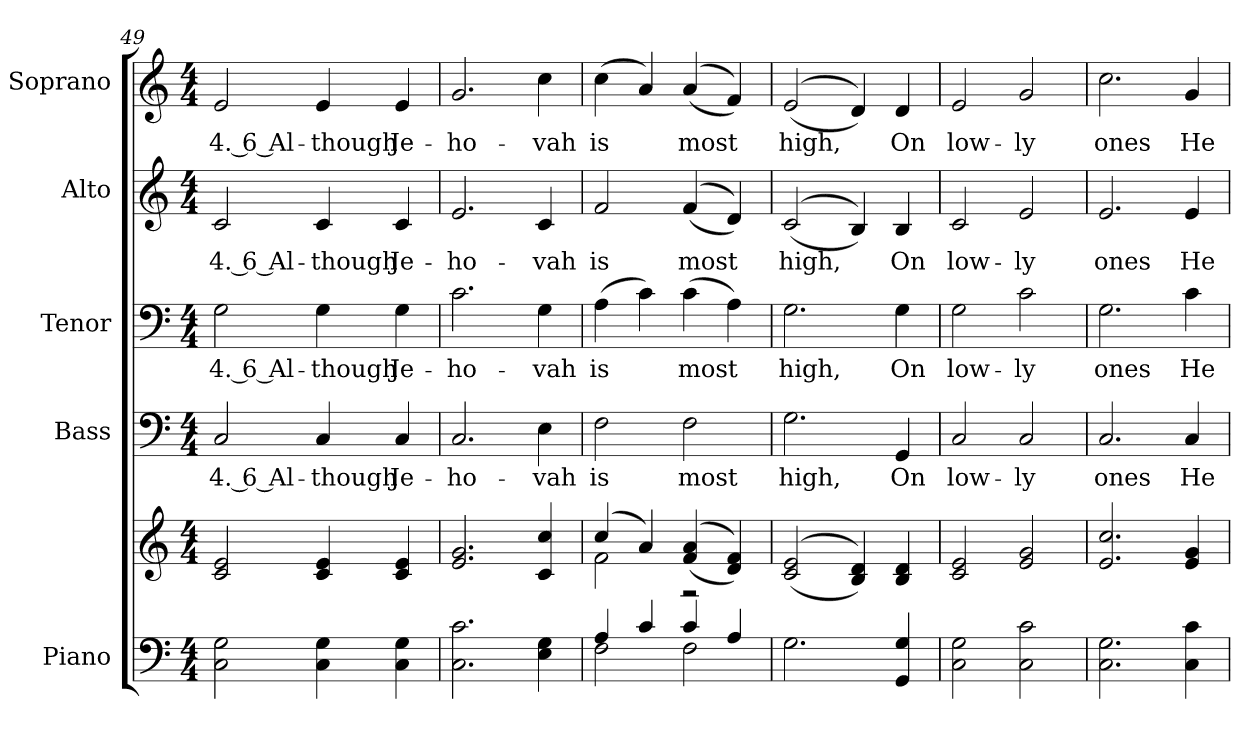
**kern	**kern	**kern	**text	**kern	**text	**kern	**text	**kern	**text
*part5	*part5	*part4	*part4	*part3	*part3	*part2	*part2	*part1	*part1
*staff6	*staff5	*staff4	*staff4	*staff3	*staff3	*staff2	*staff2	*staff1	*staff1
*I"Piano	*	*I"Bass	*	*I"Tenor	*	*I"Alto	*	*I"Soprano	*
*I'Pno.	*	*I'B.	*	*I'T.	*	*I'A.	*	*I'S.	*
!!LO:PB:g=z
*clefF4	*clefG2	*clefF4	*	*clefF4	*	*clefG2	*	*clefG2	*
*k[]	*k[]	*k[]	*	*k[]	*	*k[]	*	*k[]	*
*C:	*C:	*C:	*	*C:	*	*C:	*	*C:	*
*M4/4	*M4/4	*M4/4	*	*M4/4	*	*M4/4	*	*M4/4	*
=49	=49	=49	=49	=49	=49	=49	=49	=49	=49
!	!	!	!LO:LY:b:color=#000000	!	!	!	!	!	!
!	!	!	!	!	!LO:LY:b:color=#000000	!	!	!	!
!	!	!	!	!	!	!	!LO:LY:b:color=#000000	!	!
!	!	!	!	!	!	!	!	!	!LO:LY:b:color=#000000
2Ci\ 2Gi	2ci/ 2ei	2Ci/	4. 6 Al-	2Gi\	4. 6 Al-	2ci/	4. 6 Al-	2ei/	4. 6 Al-
!	!	!	!LO:LY:b:color=#000000	!	!	!	!	!	!
!	!	!	!	!	!LO:LY:b:color=#000000	!	!	!	!
!	!	!	!	!	!	!	!LO:LY:b:color=#000000	!	!
!	!	!	!	!	!	!	!	!	!LO:LY:b:color=#000000
4Ci\ 4Gi	4ci/ 4ei	4Ci/	-though	4Gi\	-though	4ci/	-though	4ei/	-though
!	!	!	!LO:LY:b:color=#000000	!	!	!	!	!	!
!	!	!	!	!	!LO:LY:b:color=#000000	!	!	!	!
!	!	!	!	!	!	!	!LO:LY:b:color=#000000	!	!
!	!	!	!	!	!	!	!	!	!LO:LY:b:color=#000000
4Ci\ 4Gi	4ci/ 4ei	4Ci/	Je-	4Gi\	Je-	4ci/	Je-	4ei/	Je-
=50	=50	=50	=50	=50	=50	=50	=50	=50	=50
!	!	!	!LO:LY:b:color=#000000	!	!	!	!	!	!
!	!	!	!	!	!LO:LY:b:color=#000000	!	!	!	!
!	!	!	!	!	!	!	!LO:LY:b:color=#000000	!	!
!	!	!	!	!	!	!	!	!	!LO:LY:b:color=#000000
2.Ci\ 2.ci	2.ei/ 2.gi	2.Ci/	-ho-	2.ci\	-ho-	2.ei/	-ho-	2.gi/	-ho-
!	!	!	!LO:LY:b:color=#000000	!	!	!	!	!	!
!	!	!	!	!	!LO:LY:b:color=#000000	!	!	!	!
!	!	!	!	!	!	!	!LO:LY:b:color=#000000	!	!
!	!	!	!	!	!	!	!	!	!LO:LY:b:color=#000000
4Ei\ 4Gi	4ci/ 4cci	4Ei\	-vah	4Gi\	-vah	4ci/	-vah	4cci\	-vah
=51	=51	=51	=51	=51	=51	=51	=51	=51	=51
*^	*^	*	*	*	*	*	*	*	*
!	!	!	!	!	!LO:LY:b:color=#000000	!	!	!	!	!	!
!	!	!	!	!	!	!	!LO:LY:b:color=#000000	!	!	!	!
!	!	!	!	!	!	!	!	!	!LO:LY:b:color=#000000	!	!
!	!	!	!	!	!	!	!	!	!	!	!LO:LY:b:color=#000000
4Ai/	2Fi\	(4cci/	2fi\	2Fi\	is	(4Ai\	is	2fi/	is	(4cci\	is
4ci/	.	4ai/)	.	.	.	4ci\)	.	.	.	4ai/)	.
!	!	!	!	!	!LO:LY:b:color=#000000	!	!	!	!	!	!
!	!	!	!	!	!	!	!LO:LY:b:color=#000000	!	!	!	!
!	!	!	!	!	!	!	!	!	!LO:LY:b:color=#000000	!	!
!	!	!	!	!	!	!	!	!	!	!	!LO:LY:b:color=#000000
4ci/	2Fi\	((4fi/ 4ai	2r	2Fi\	most	(4ci\	most	((4fi/	most	((4ai/	most
4Ai/	.	4di/ 4fi))	.	.	.	4Ai\)	.	4di/))	.	4fi/))	.
*v	*v	*	*	*	*	*	*	*	*	*	*
*	*v	*v	*	*	*	*	*	*	*	*
=52	=52	=52	=52	=52	=52	=52	=52	=52	=52
!	!	!	!LO:LY:b:color=#000000	!	!	!	!	!	!
!	!	!	!	!	!LO:LY:b:color=#000000	!	!	!	!
!	!	!	!	!	!	!	!LO:LY:b:color=#000000	!	!
!	!	!	!	!	!	!	!	!	!LO:LY:b:color=#000000
2.Gi\	((2ci/ 2ei	2.Gi\	high,	2.Gi\	high,	((2ci/	high,	((2ei/	high,
.	4Bi/ 4di))	.	.	.	.	4Bi/))	.	4di/))	.
!	!	!	!LO:LY:b:color=#000000	!	!	!	!	!	!
!	!	!	!	!	!LO:LY:b:color=#000000	!	!	!	!
!	!	!	!	!	!	!	!LO:LY:b:color=#000000	!	!
!	!	!	!	!	!	!	!	!	!LO:LY:b:color=#000000
4GGi/ 4Gi	4Bi/ 4di	4GGi/	On	4Gi\	On	4Bi/	On	4di/	On
!!LO:PB:g=z
=53	=53	=53	=53	=53	=53	=53	=53	=53	=53
!	!	!	!LO:LY:b:color=#000000	!	!	!	!	!	!
!	!	!	!	!	!LO:LY:b:color=#000000	!	!	!	!
!	!	!	!	!	!	!	!LO:LY:b:color=#000000	!	!
!	!	!	!	!	!	!	!	!	!LO:LY:b:color=#000000
2Ci\ 2Gi	2ci/ 2ei	2Ci/	low-	2Gi\	low-	2ci/	low-	2ei/	low-
!	!	!	!LO:LY:b:color=#000000	!	!	!	!	!	!
!	!	!	!	!	!LO:LY:b:color=#000000	!	!	!	!
!	!	!	!	!	!	!	!LO:LY:b:color=#000000	!	!
!	!	!	!	!	!	!	!	!	!LO:LY:b:color=#000000
2Ci\ 2ci	2ei/ 2gi	2Ci/	-ly	2ci\	-ly	2ei/	-ly	2gi/	-ly
=54	=54	=54	=54	=54	=54	=54	=54	=54	=54
!	!	!	!LO:LY:b:color=#000000	!	!	!	!	!	!
!	!	!	!	!	!LO:LY:b:color=#000000	!	!	!	!
!	!	!	!	!	!	!	!LO:LY:b:color=#000000	!	!
!	!	!	!	!	!	!	!	!	!LO:LY:b:color=#000000
2.Ci\ 2.Gi	2.ei/ 2.cci	2.Ci/	ones	2.Gi\	ones	2.ei/	ones	2.cci\	ones
!	!	!	!LO:LY:b:color=#000000	!	!	!	!	!	!
!	!	!	!	!	!LO:LY:b:color=#000000	!	!	!	!
!	!	!	!	!	!	!	!LO:LY:b:color=#000000	!	!
!	!	!	!	!	!	!	!	!	!LO:LY:b:color=#000000
4Ci\ 4ci	4ei/ 4gi	4Ci/	He	4ci\	He	4ei/	He	4gi/	He
=	=	=	=	=	=	=	=	=	=
*-	*-	*-	*-	*-	*-	*-	*-	*-	*-
